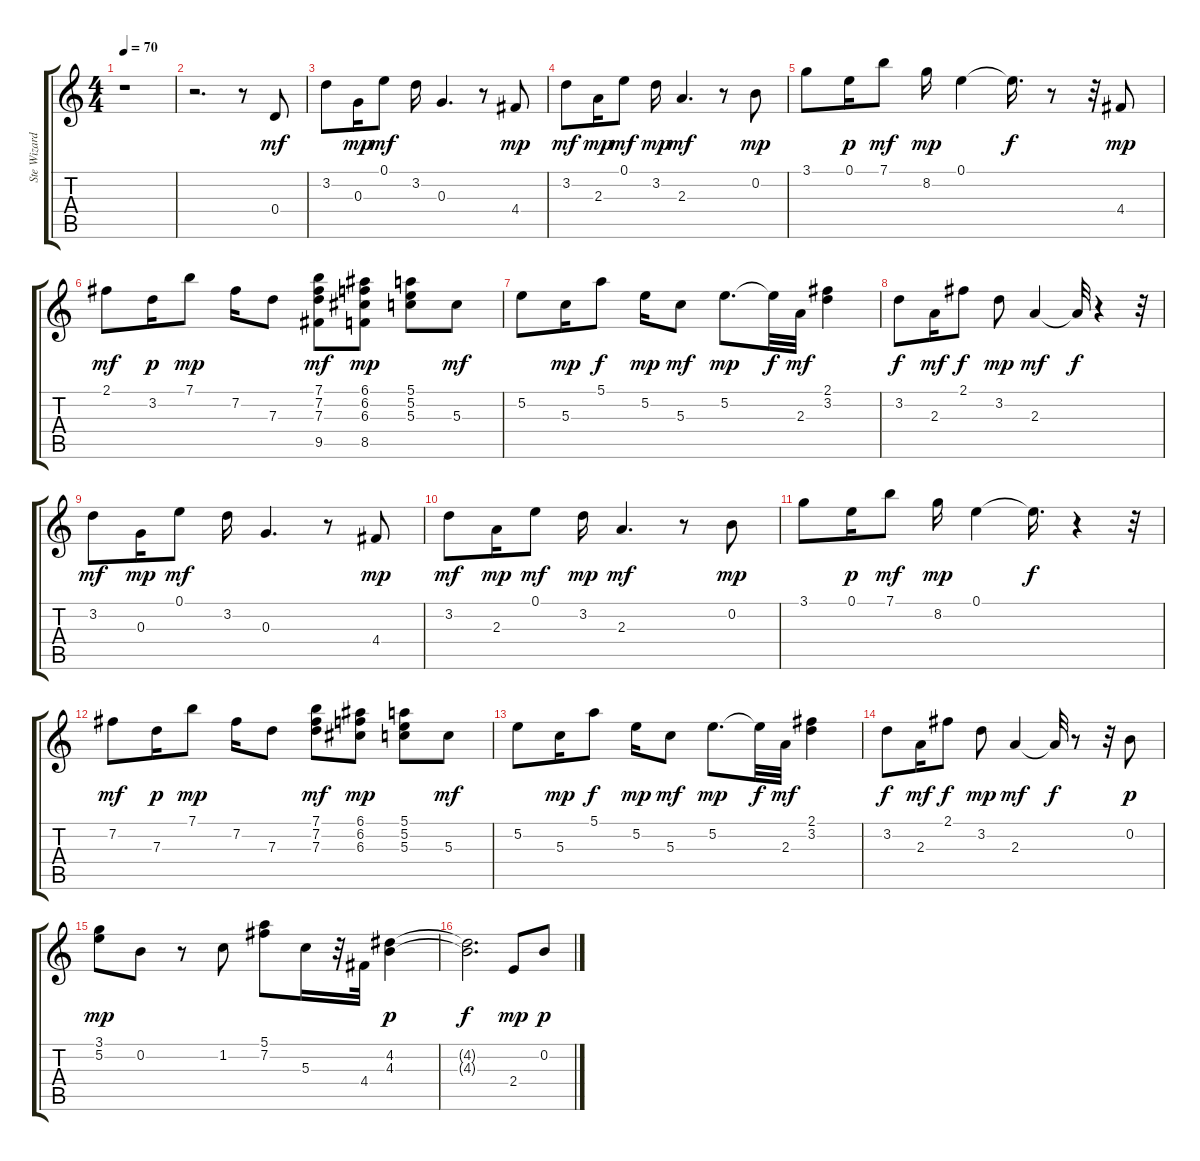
\track ("Ste Wizard" "Ste Wizard") {instrument electricguitarclean}
\staff {score tabs}
\tuning (E4 B3 G3 D3 A2 E2) {hide}
\ts (4 4)
\tempo 70
\clef g2
\ks c
r.1{dy f} |
r.2{d} r.8 0.4.8{dy mf} |
3.2.8 0.3.16{dy mp} 0.1.8{dy mf} 3.2.16 0.3.4{d} r.8 4.4.8{dy mp} |
3.2.8{dy mf} 2.3.16{dy mp} 0.1.8{dy mf} 3.2.16{dy mp} 2.3.4{d dy mf} r.8 0.2.8{dy mp} |
3.1.8 0.1.16{dy p} 7.1.8{dy mf} 8.2.16{dy mp} 0.1.4 0.1{t}.16{d dy f} r.8 r.32 4.4.8{dy mp} |
2.1.8{dy mf} 3.2.16{dy p} 7.1.8{dy mp} 7.2.16 7.3.8 (7.1 7.2 7.3 9.5).8{dy mf} (6.1 6.2 6.3 8.5).8{dy mp} (5.1 5.2 5.3).8 5.3.8{dy mf} |
5.2.8 5.3.16{dy mp} 5.1.8{dy f} 5.2.16{dy mp} 5.3.8{dy mf} 5.2.8{d dy mp} 5.2{t}.32{dy f} 2.3.32{dy mf} (2.1 3.2).4 |
3.2.8{dy f} 2.3.16{dy mf} 2.1.8{dy f} 3.2.8{dy mp} 2.3.4{dy mf} 2.3{t}.32{dy f} r.4 r.32 |
3.2.8{dy mf} 0.3.16{dy mp} 0.1.8{dy mf} 3.2.16 0.3.4{d} r.8 4.4.8{dy mp} |
3.2.8{dy mf} 2.3.16{dy mp} 0.1.8{dy mf} 3.2.16{dy mp} 2.3.4{d dy mf} r.8 0.2.8{dy mp} |
3.1.8 0.1.16{dy p} 7.1.8{dy mf} 8.2.16{dy mp} 0.1.4 0.1{t}.16{d dy f} r.4 r.32 |
7.2.8{dy mf} 7.3.16{dy p} 7.1.8{dy mp} 7.2.16 7.3.8 (7.1 7.2 7.3).8{dy mf} (6.1 6.2 6.3).8{dy mp} (5.1 5.2 5.3).8 5.3.8{dy mf} |
5.2.8 5.3.16{dy mp} 5.1.8{dy f} 5.2.16{dy mp} 5.3.8{dy mf} 5.2.8{d dy mp} 5.2{t}.32{dy f} 2.3.32{dy mf} (2.1 3.2).4 |
3.2.8{dy f} 2.3.16{dy mf} 2.1.8{dy f} 3.2.8{dy mp} 2.3.4{dy mf} 2.3{t}.32{dy f} r.8 r.32 0.2.8{dy p} |
(3.1 5.2).8{dy mp} 0.2.8 r.8 1.2.8 (5.1 7.2).8 5.3.16 r.32 4.4.32 (4.2 4.3).4{dy p} |
(4.2{t} 4.3{t}).2{d dy f} 2.4.8{dy mp} 0.2.8{dy p}
